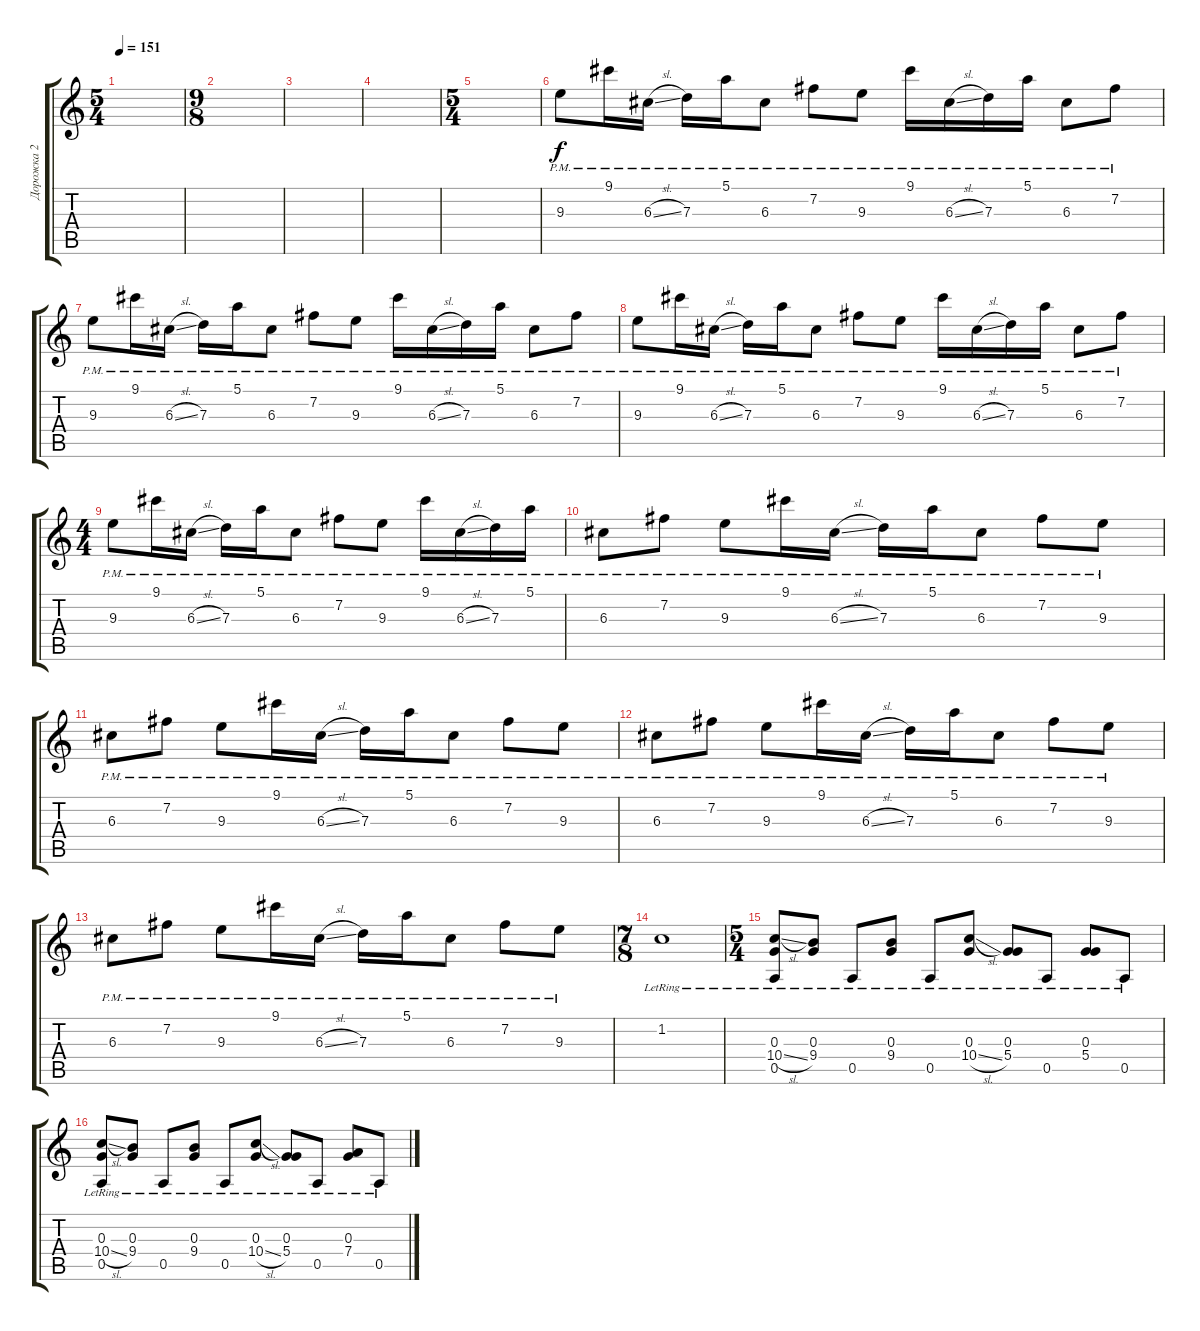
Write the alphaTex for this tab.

\track ("Дорожка 2" "Дорожка 2") {instrument electricguitarmuted}
\staff {score tabs}
\tuning (E4 B3 G3 D3 A2 E2) {hide}
\ts (5 4)
\tempo 151
\clef g2
\ks c
|
\ts (9 8)
|
|
|
\ts (5 4)
|
9.3{pm}.8 9.1{pm}.16 6.3{sl pm}.16 7.3{pm}.16 5.1{pm}.16 6.3{pm}.8 7.2{pm}.8 9.3{pm}.8 9.1{pm}.16 6.3{sl pm}.16 7.3{pm}.16 5.1{pm}.16 6.3{pm}.8 7.2{pm}.8 |
9.3{pm}.8 9.1{pm}.16 6.3{sl pm}.16 7.3{pm}.16 5.1{pm}.16 6.3{pm}.8 7.2{pm}.8 9.3{pm}.8 9.1{pm}.16 6.3{sl pm}.16 7.3{pm}.16 5.1{pm}.16 6.3{pm}.8 7.2{pm}.8 |
9.3{pm}.8 9.1{pm}.16 6.3{sl pm}.16 7.3{pm}.16 5.1{pm}.16 6.3{pm}.8 7.2{pm}.8 9.3{pm}.8 9.1{pm}.16 6.3{sl pm}.16 7.3{pm}.16 5.1{pm}.16 6.3{pm}.8 7.2{pm}.8 |
\ts (4 4)
9.3{pm}.8 9.1{pm}.16 6.3{sl pm}.16 7.3{pm}.16 5.1{pm}.16 6.3{pm}.8 7.2{pm}.8 9.3{pm}.8 9.1{pm}.16 6.3{sl pm}.16 7.3{pm}.16 5.1{pm}.16 |
6.3{pm}.8 7.2{pm}.8 9.3{pm}.8 9.1{pm}.16 6.3{sl pm}.16 7.3{pm}.16 5.1{pm}.16 6.3{pm}.8 7.2{pm}.8 9.3{pm}.8 |
6.3{pm}.8 7.2{pm}.8 9.3{pm}.8 9.1{pm}.16 6.3{sl pm}.16 7.3{pm}.16 5.1{pm}.16 6.3{pm}.8 7.2{pm}.8 9.3{pm}.8 |
6.3{pm}.8 7.2{pm}.8 9.3{pm}.8 9.1{pm}.16 6.3{sl pm}.16 7.3{pm}.16 5.1{pm}.16 6.3{pm}.8 7.2{pm}.8 9.3{pm}.8 |
6.3{pm}.8 7.2{pm}.8 9.3{pm}.8 9.1{pm}.16 6.3{sl pm}.16 7.3{pm}.16 5.1{pm}.16 6.3{pm}.8 7.2{pm}.8 9.3{pm}.8 |
\ts (7 8)
1.2{lr}.1 |
\ts (5 4)
(0.3{lr} 10.4{sl lr} 0.5{lr}).8 (0.3{lr} 9.4{lr}).8 0.5{lr}.8 (0.3{lr} 9.4{lr}).8 0.5{lr}.8 (0.3{lr} 10.4{sl lr}).8 (0.3{lr} 5.4{lr}).8 0.5{lr}.8 (0.3{lr} 5.4{lr}).8 0.5{lr}.8 |
(0.3{lr} 10.4{sl lr} 0.5{lr}).8 (0.3{lr} 9.4{lr}).8 0.5{lr}.8 (0.3{lr} 9.4{lr}).8 0.5{lr}.8 (0.3{lr} 10.4{sl lr}).8 (0.3{lr} 5.4{lr}).8 0.5{lr}.8 (0.3{lr} 7.4{lr}).8 0.5{lr}.8
